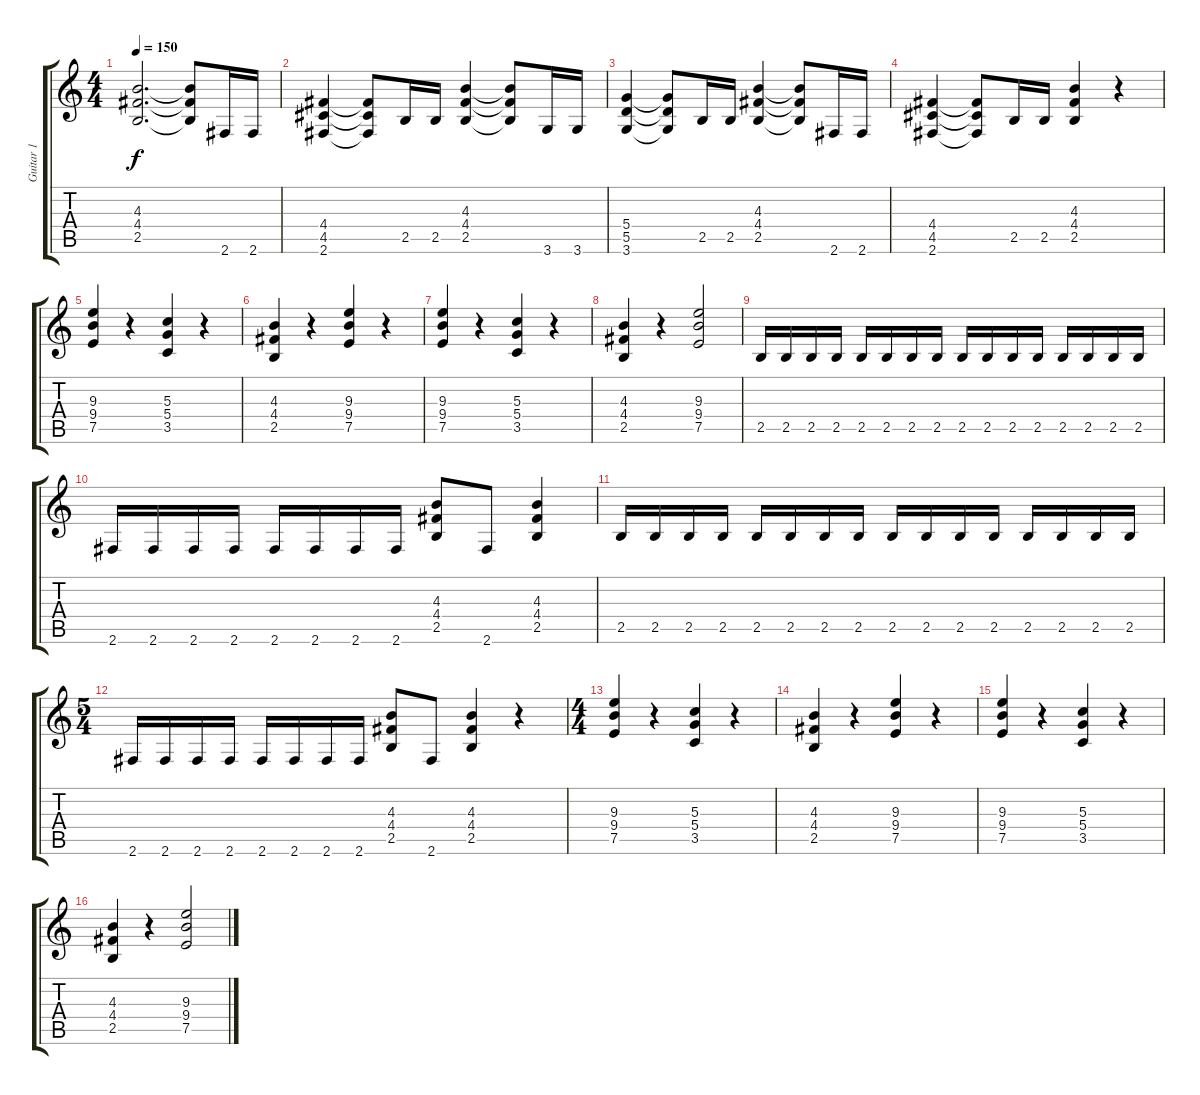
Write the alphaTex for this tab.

\track ("Guitar 1" "Guitar 1") {instrument overdrivenguitar}
\staff {score tabs}
\tuning (E4 B3 G3 D3 A2 E2) {hide}
\ts (4 4)
\tempo 150
\clef g2
\ks c
(4.3 4.4 2.5).2{d dy f} (4.3{t} 4.4{t} 2.5{t}).8 2.6.16 2.6.16 |
(4.4 4.5 2.6).4 (4.4{t} 4.5{t} 2.6{t}).8 2.5.16 2.5.16 (4.3 4.4 2.5).4 (4.3{t} 4.4{t} 2.5{t}).8 3.6.16 3.6.16 |
(5.4 5.5 3.6).4 (5.4{t} 5.5{t} 3.6{t}).8 2.5.16 2.5.16 (4.3 4.4 2.5).4 (4.3{t} 4.4{t} 2.5{t}).8 2.6.16 2.6.16 |
(4.4 4.5 2.6).4 (4.4{t} 4.5{t} 2.6{t}).8 2.5.16 2.5.16 (4.3 4.4 2.5).4 r.4 |
(9.3 9.4 7.5).4 r.4 (5.3 5.4 3.5).4 r.4 |
(4.3 4.4 2.5).4 r.4 (9.3 9.4 7.5).4 r.4 |
(9.3 9.4 7.5).4 r.4 (5.3 5.4 3.5).4 r.4 |
(4.3 4.4 2.5).4 r.4 (9.3 9.4 7.5).2 |
2.5.16 2.5.16 2.5.16 2.5.16 2.5.16 2.5.16 2.5.16 2.5.16 2.5.16 2.5.16 2.5.16 2.5.16 2.5.16 2.5.16 2.5.16 2.5.16 |
2.6.16 2.6.16 2.6.16 2.6.16 2.6.16 2.6.16 2.6.16 2.6.16 (4.3 4.4 2.5).8 2.6.8 (4.3 4.4 2.5).4 |
2.5.16 2.5.16 2.5.16 2.5.16 2.5.16 2.5.16 2.5.16 2.5.16 2.5.16 2.5.16 2.5.16 2.5.16 2.5.16 2.5.16 2.5.16 2.5.16 |
\ts (5 4)
2.6.16 2.6.16 2.6.16 2.6.16 2.6.16 2.6.16 2.6.16 2.6.16 (4.3 4.4 2.5).8 2.6.8 (4.3 4.4 2.5).4 r.4 |
\ts (4 4)
(9.3 9.4 7.5).4 r.4 (5.3 5.4 3.5).4 r.4 |
(4.3 4.4 2.5).4 r.4 (9.3 9.4 7.5).4 r.4 |
(9.3 9.4 7.5).4 r.4 (5.3 5.4 3.5).4 r.4 |
(4.3 4.4 2.5).4 r.4 (9.3 9.4 7.5).2
